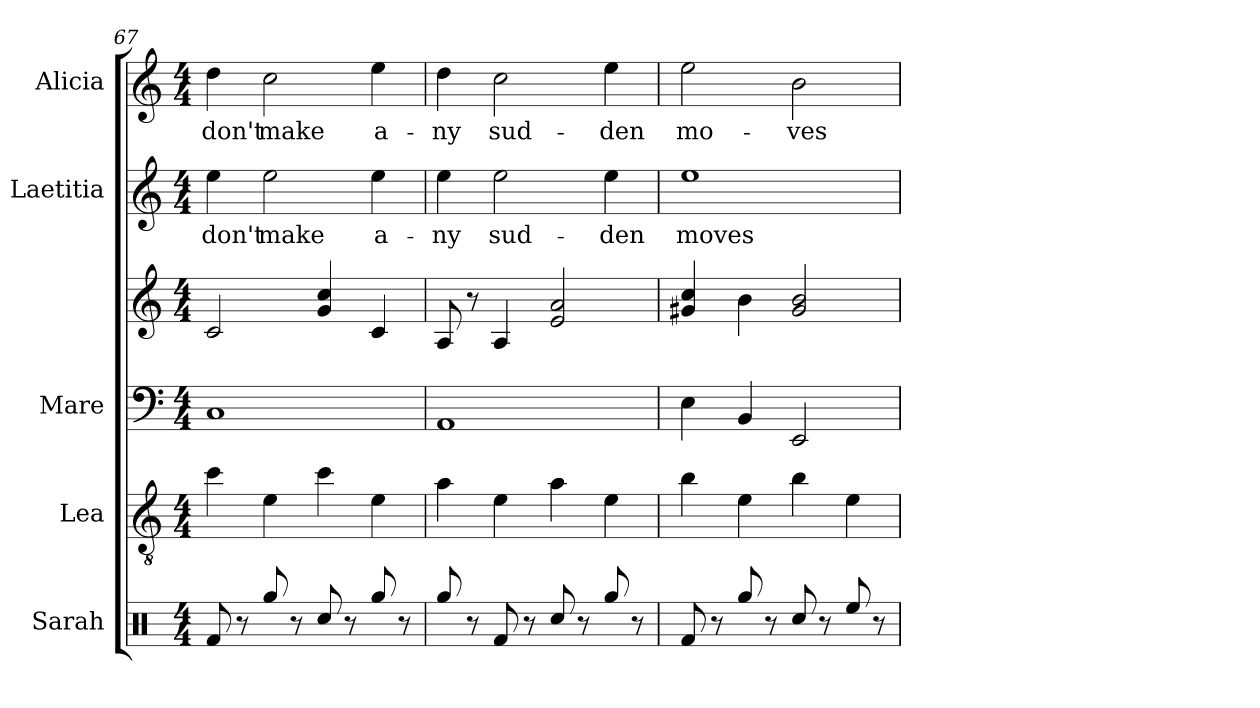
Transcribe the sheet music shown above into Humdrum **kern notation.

**kern	**kern	**kern	**kern	**kern	**text	**kern	**text
*part5	*part4	*part3	*part3	*part2	*part2	*part1	*part1
*staff6	*staff5	*staff4	*staff3	*staff2	*staff2	*staff1	*staff1
*I"Sarah	*I"Lea	*I"Mare	*	*I"Laetitia	*	*I"Alicia	*
*	*I'Lea	*I'Mare	*	*I'Laeti	*	*I'Alicia	*
!!LO:PB:g=z
*clefX	*clefGv2	*clefF4	*clefG2	*clefG2	*	*clefG2	*
*k[]	*k[]	*k[]	*k[]	*k[]	*	*k[]	*
*M4/4	*M4/4	*M4/4	*M4/4	*M4/4	*	*M4/4	*
=67	=67	=67	=67	=67	=67	=67	=67
8Rf/	4cc\	1C	2c/	4ee\	don't	4dd\	don't
8r	.	.	.	.	.	.	.
8Rgg/	4e\	.	.	2ee\	make	2cc\	make
8r	.	.	.	.	.	.	.
8Rcc/	4cc\	.	4g/ 4cc/	.	.	.	.
8r	.	.	.	.	.	.	.
8Rgg/	4e\	.	4c/	4ee\	a-	4ee\	a-
8r	.	.	.	.	.	.	.
=68	=68	=68	=68	=68	=68	=68	=68
8Rgg/	4a\	1AA	8A/	4ee\	-ny	4dd\	-ny
8r	.	.	8r	.	.	.	.
8Rf/	4e\	.	4A/	2ee\	sud-	2cc\	sud-
8r	.	.	.	.	.	.	.
8Rcc/	4a\	.	2e/ 2a/	.	.	.	.
8r	.	.	.	.	.	.	.
8Rgg/	4e\	.	.	4ee\	-den	4ee\	-den
8r	.	.	.	.	.	.	.
=69	=69	=69	=69	=69	=69	=69	=69
8Rf/	4b\	4E\	4g#X/ 4cc/	1ee	moves	2ee\	mo-
8r	.	.	.	.	.	.	.
8Rgg/	4e\	4BB/	4b\	.	.	.	.
8r	.	.	.	.	.	.	.
8Rcc/	4b\	2EE/	2g#/ 2b/	.	.	2b\	-ves
8r	.	.	.	.	.	.	.
8Ree/	4e\	.	.	.	.	.	.
8r	.	.	.	.	.	.	.
=	=	=	=	=	=	=	=
*-	*-	*-	*-	*-	*-	*-	*-
